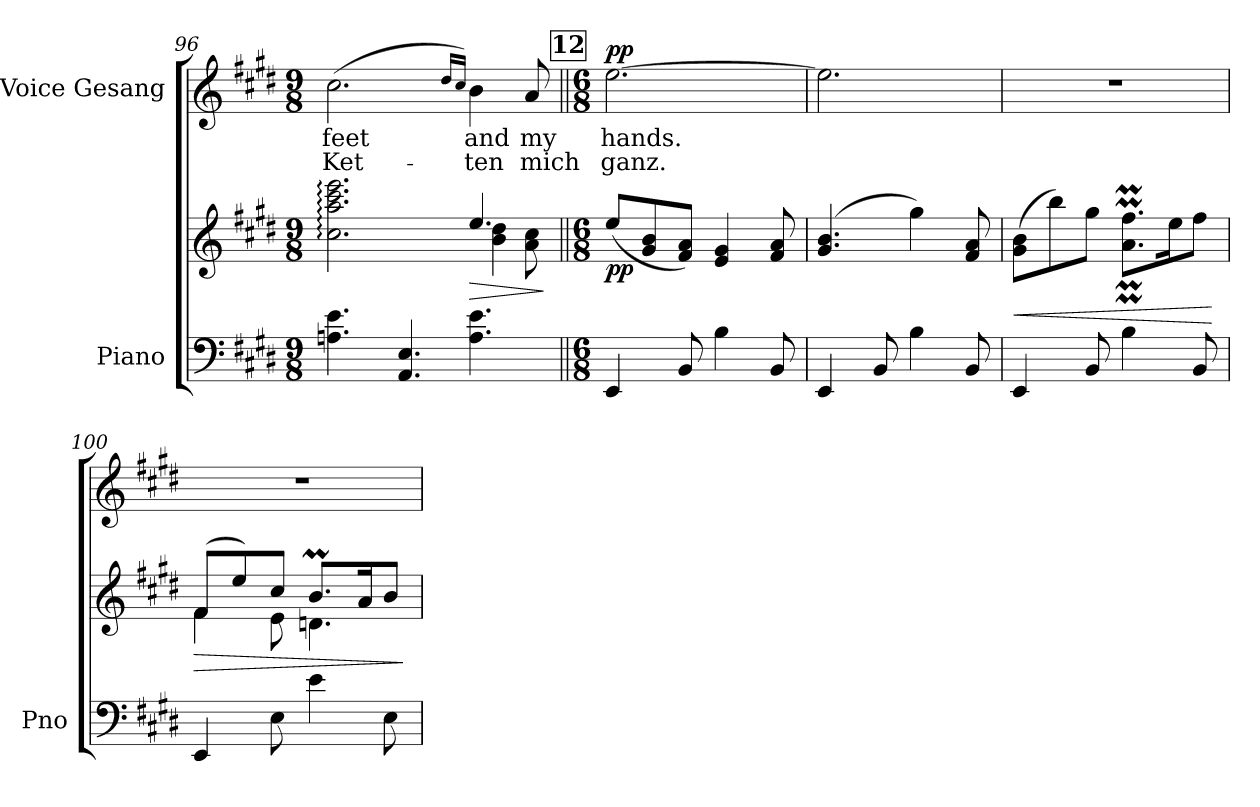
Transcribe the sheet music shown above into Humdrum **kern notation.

**kern	**kern	**dynam	**kern	**text	**text	**dynam
*part2	*part2	*part2	*part1	*part1	*part1	*part1
*staff3	*staff2	*staff2/3	*staff1	*staff1	*staff1	*staff1
*I"Piano	*	*	*I"Voice Gesang	*	*	*
*I'Pno	*	*	*	*	*	*
*clefF4	*clefG2	*	*clefG2	*	*	*
*k[f#c#g#d#]	*k[f#c#g#d#]	*	*k[f#c#g#d#]	*	*	*
*M9/8	*M9/8	*	*M9/8	*	*	*
=96	=96	=96	=96	=96	=96	=96
*	*^	*	*	*	*	*
4.An\ 4.e\	2.cc#\: 2.aa\: 2.ccc#\: 2.eee\:	2.ryy	.	(<2.cc#\	feet	Ket-	.
4.AA/ 4.E/	.	.	.	.	.	.	.
.	.	.	.	16qdd#/LL	.	.	.
.	.	.	.	16qcc#/JJ)	.	.	.
!	!	!	!LO:HP:b	!	!	!	!
4.A\ 4.e\	4.ee/	4b\ 4dd#\	>	4b\	and	-ten	.
.	.	8a\ 8cc#\	.	8a/	my	mich	.
*	*v	*v	*	*	*	*	*
.	.	]	.	.	.	.
!!LO:REH:place=s1:a:B:fs=14:t=12
=97||	=97||	=97||	=97||	=97||	=97||	=97||
*M6/8	*M6/8	*	*M6/8	*	*	*
!	!	!LO:DY:b	!	!	!	!LO:DY:a
4EE/	(8ee/L	pp	[2.ee\	hands.	ganz.	pp
.	8g#/ 8b/	.	.	.	.	.
8BB/	8f#/ 8a/J)	.	.	.	.	.
4B\	4e/ 4g#/	.	.	.	.	.
8BB/	8f#/ 8a/	.	.	.	.	.
=98	=98	=98	=98	=98	=98	=98
4EE/	(4.g#/ 4.b/	.	2.ee\]	.	.	.
8BB/	.	.	.	.	.	.
4B\	4gg#\)	.	.	.	.	.
8BB/	8f#/ 8a/	.	.	.	.	.
=99	=99	=99	=99	=99	=99	=99
!	!	!LO:HP:b	!	!	!	!
4EE/	(8g#\ 8b\L	<	2.r	.	.	.
.	8bb\)	.	.	.	.	.
8BB/	8gg#\J	.	.	.	.	.
4B\	8.a\M 8.ff#\ML	.	.	.	.	.
.	16ee\K	.	.	.	.	.
8BB/	8ff#\J	.	.	.	.	.
.	.	[	.	.	.	.
=100	=100	=100	=100	=100	=100	=100
!	!	!LO:HP:b	!	!	!	!
*	*^	*	*	*	*	*
4EE/	(8f#/L	4f#\	>	2.r	.	.	.
.	8ee/)	.	.	.	.	.	.
8E\	8cc#/J	8e\	.	.	.	.	.
4e\	8.bM/L	4.dn\	.	.	.	.	.
.	16a/K	.	.	.	.	.	.
8E\	8b/J	.	.	.	.	.	.
*	*v	*v	*	*	*	*	*
.	.	]	.	.	.	.
=	=	=	=	=	=	=
*-	*-	*-	*-	*-	*-	*-
